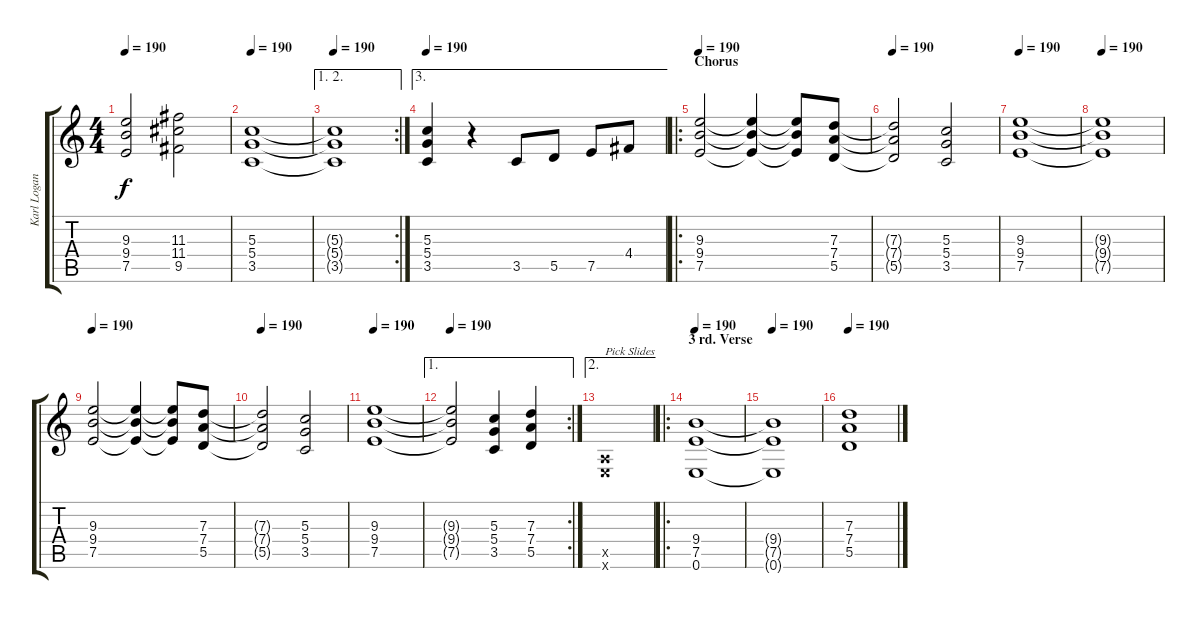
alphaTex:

\track ("Karl Logan Rhytm" "Karl Logan") {instrument distortionguitar}
\staff {score tabs}
\tuning (E4 B3 G3 D3 A2 E2) {hide}
\ts (4 4)
\tempo 190
\clef g2
\ks c
(9.3 9.4 7.5).2{dy f} (11.3 11.4 9.5).2 |
\tempo 190
(5.3 5.4 3.5).1 |
\ae (1 2)
\rc 2
\tempo 190
(5.3{t} 5.4{t} 3.5{t}).1 |
\ae 3
\tempo 190
(5.3 5.4 3.5).4 r.4 3.5.8 5.5.8 7.5.8 4.4.8 |
\ro
\section ("" "Chorus")
\tempo 190
(9.3 9.4 7.5).2 (9.3{t} 9.4{t} 7.5{t}).4 (9.3{t} 9.4{t} 7.5{t}).8 (7.3 7.4 5.5).8 |
\tempo 190
(7.3{t} 7.4{t} 5.5{t}).2 (5.3 5.4 3.5).2 |
\tempo 190
(9.3 9.4 7.5).1 |
\tempo 190
(9.3{t} 9.4{t} 7.5{t}).1 |
\tempo 190
(9.3 9.4 7.5).2 (9.3{t} 9.4{t} 7.5{t}).4 (9.3{t} 9.4{t} 7.5{t}).8 (7.3 7.4 5.5).8 |
\tempo 190
(7.3{t} 7.4{t} 5.5{t}).2 (5.3 5.4 3.5).2 |
\tempo 190
(9.3 9.4 7.5).1 |
\ae 1
\rc 2
\tempo 190
(9.3{t} 9.4{t} 7.5{t}).2 (5.3 5.4 3.5).4 (7.3 7.4 5.5).4 |
\ae 2
(0.5{x} 0.6{x}).1{txt "Pick Slides"} |
\ro
\section ("" "3 rd. Verse")
\tempo 190
(9.4 7.5 0.6).1 |
\tempo 190
(9.4{t} 7.5{t} 0.6{t}).1 |
\tempo 190
(7.3 7.4 5.5).1
